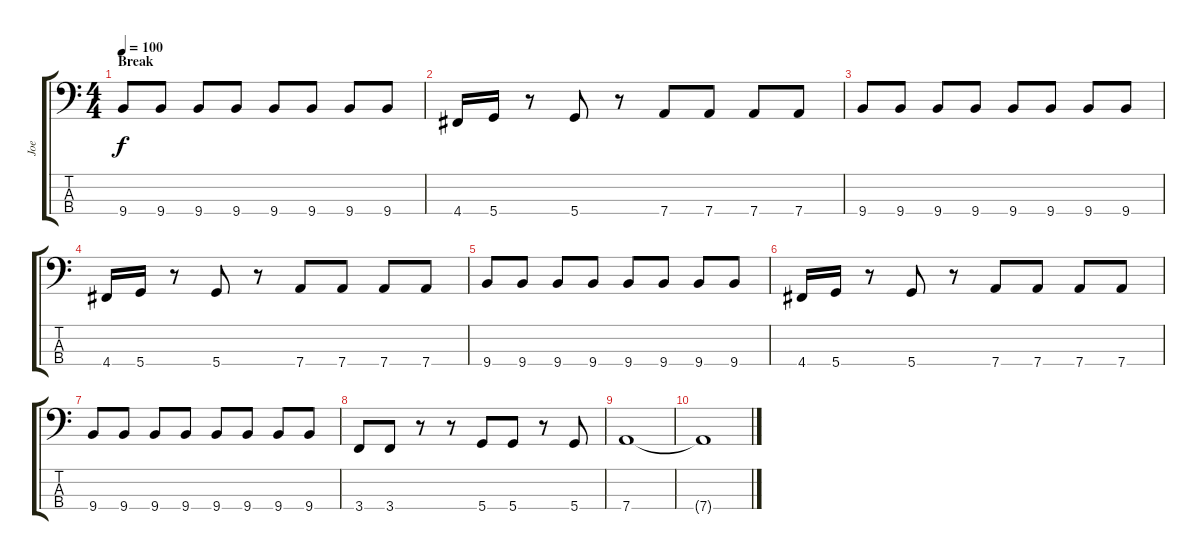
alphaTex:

\track ("Joe" "Joe") {instrument electricbasspick}
\staff {score tabs}
\tuning (G2 D2 A1 D1) {hide}
\ts (4 4)
\section ("" "Break")
\tempo 100
\clef f4
\ks c
9.4.8{dy f} 9.4.8 9.4.8 9.4.8 9.4.8 9.4.8 9.4.8 9.4.8 |
4.4.16 5.4.16 r.8 5.4.8 r.8 7.4.8 7.4.8 7.4.8 7.4.8 |
9.4.8 9.4.8 9.4.8 9.4.8 9.4.8 9.4.8 9.4.8 9.4.8 |
4.4.16 5.4.16 r.8 5.4.8 r.8 7.4.8 7.4.8 7.4.8 7.4.8 |
9.4.8 9.4.8 9.4.8 9.4.8 9.4.8 9.4.8 9.4.8 9.4.8 |
4.4.16 5.4.16 r.8 5.4.8 r.8 7.4.8 7.4.8 7.4.8 7.4.8 |
9.4.8 9.4.8 9.4.8 9.4.8 9.4.8 9.4.8 9.4.8 9.4.8 |
3.4.8 3.4.8 r.8 r.8 5.4.8 5.4.8 r.8 5.4.8 |
7.4.1 |
7.4{t}.1
